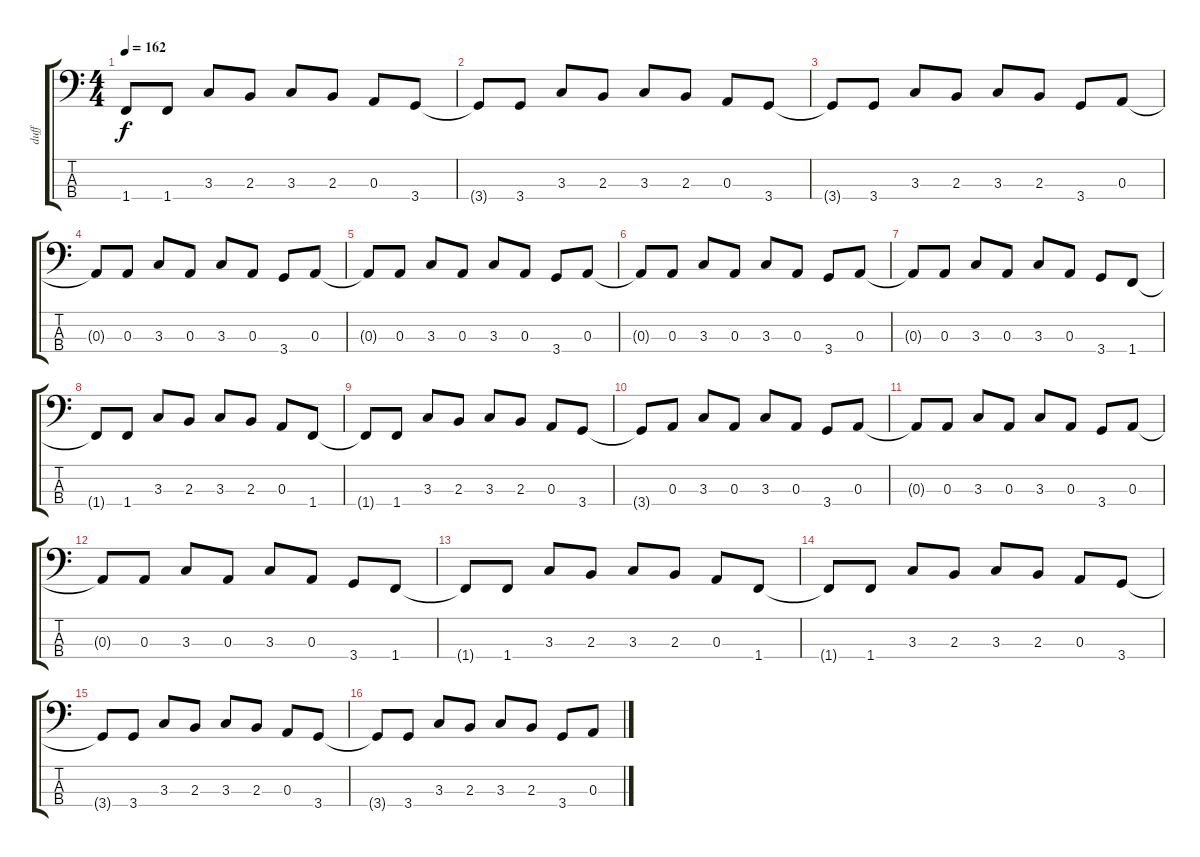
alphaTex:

\track ("duff" "duff") {instrument slapbass1}
\staff {score tabs}
\tuning (G2 D2 A1 E1) {hide}
\ts (4 4)
\tempo 162
\clef f4
\ks c
1.4{t}.8{dy f} 1.4.8 3.3.8 2.3.8 3.3.8 2.3.8 0.3.8 3.4.8 |
3.4{t}.8 3.4.8 3.3.8 2.3.8 3.3.8 2.3.8 0.3.8 3.4.8 |
3.4{t}.8 3.4.8 3.3.8 2.3.8 3.3.8 2.3.8 3.4.8 0.3.8 |
0.3{t}.8 0.3.8 3.3.8 0.3.8 3.3.8 0.3.8 3.4.8 0.3.8 |
0.3{t}.8 0.3.8 3.3.8 0.3.8 3.3.8 0.3.8 3.4.8 0.3.8 |
0.3{t}.8 0.3.8 3.3.8 0.3.8 3.3.8 0.3.8 3.4.8 0.3.8 |
0.3{t}.8 0.3.8 3.3.8 0.3.8 3.3.8 0.3.8 3.4.8 1.4.8 |
1.4{t}.8 1.4.8 3.3.8 2.3.8 3.3.8 2.3.8 0.3.8 1.4.8 |
1.4{t}.8 1.4.8 3.3.8 2.3.8 3.3.8 2.3.8 0.3.8 3.4.8 |
3.4{t}.8 0.3.8 3.3.8 0.3.8 3.3.8 0.3.8 3.4.8 0.3.8 |
0.3{t}.8 0.3.8 3.3.8 0.3.8 3.3.8 0.3.8 3.4.8 0.3.8 |
0.3{t}.8 0.3.8 3.3.8 0.3.8 3.3.8 0.3.8 3.4.8 1.4.8 |
1.4{t}.8 1.4.8 3.3.8 2.3.8 3.3.8 2.3.8 0.3.8 1.4.8 |
1.4{t}.8 1.4.8 3.3.8 2.3.8 3.3.8 2.3.8 0.3.8 3.4.8 |
3.4{t}.8 3.4.8 3.3.8 2.3.8 3.3.8 2.3.8 0.3.8 3.4.8 |
3.4{t}.8 3.4.8 3.3.8 2.3.8 3.3.8 2.3.8 3.4.8 0.3.8
